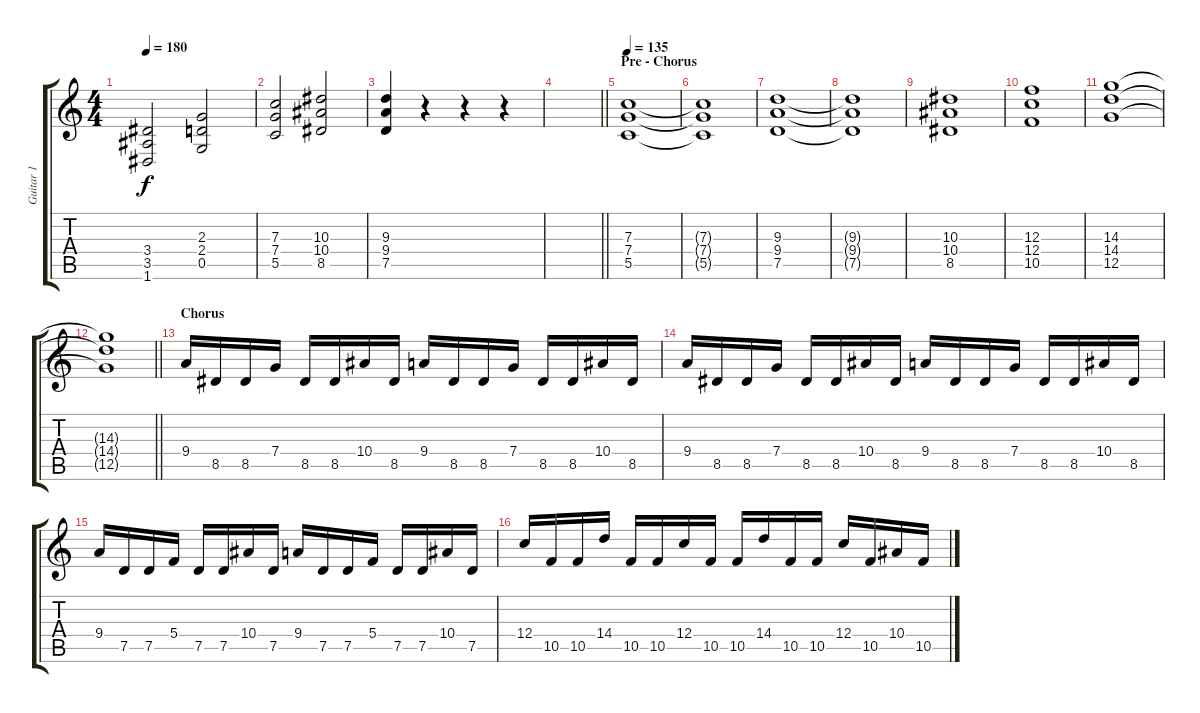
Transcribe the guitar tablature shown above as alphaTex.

\track ("Guitar 1" "Guitar 1") {instrument distortionguitar}
\staff {score tabs}
\tuning (D4 A3 F3 C3 G2 D2) {hide}
\ts (4 4)
\tempo 180
\clef g2
\ks c
(3.4 3.5 1.6).2{dy f} (2.3 2.4 0.5).2 |
(7.3 7.4 5.5).2 (10.3 10.4 8.5).2 |
(9.3 9.4 7.5).4 r.4 r.4 r.4 |
\barLineRight lightlight
|
\section ("" "Pre - Chorus")
\tempo 135
(7.3 7.4 5.5).1 |
(7.3{t} 7.4{t} 5.5{t}).1 |
(9.3 9.4 7.5).1 |
(9.3{t} 9.4{t} 7.5{t}).1 |
(10.3 10.4 8.5).1 |
(12.3 12.4 10.5).1 |
(14.3 14.4 12.5).1 |
\barLineRight lightlight
(14.3{t} 14.4{t} 12.5{t}).1 |
\section ("" "Chorus")
9.4.16 8.5.16 8.5.16 7.4.16 8.5.16 8.5.16 10.4.16 8.5.16 9.4.16 8.5.16 8.5.16 7.4.16 8.5.16 8.5.16 10.4.16 8.5.16 |
9.4.16 8.5.16 8.5.16 7.4.16 8.5.16 8.5.16 10.4.16 8.5.16 9.4.16 8.5.16 8.5.16 7.4.16 8.5.16 8.5.16 10.4.16 8.5.16 |
9.4.16 7.5.16 7.5.16 5.4.16 7.5.16 7.5.16 10.4.16 7.5.16 9.4.16 7.5.16 7.5.16 5.4.16 7.5.16 7.5.16 10.4.16 7.5.16 |
12.4.16 10.5.16 10.5.16 14.4.16 10.5.16 10.5.16 12.4.16 10.5.16 10.5.16 14.4.16 10.5.16 10.5.16 12.4.16 10.5.16 10.4.16 10.5.16
